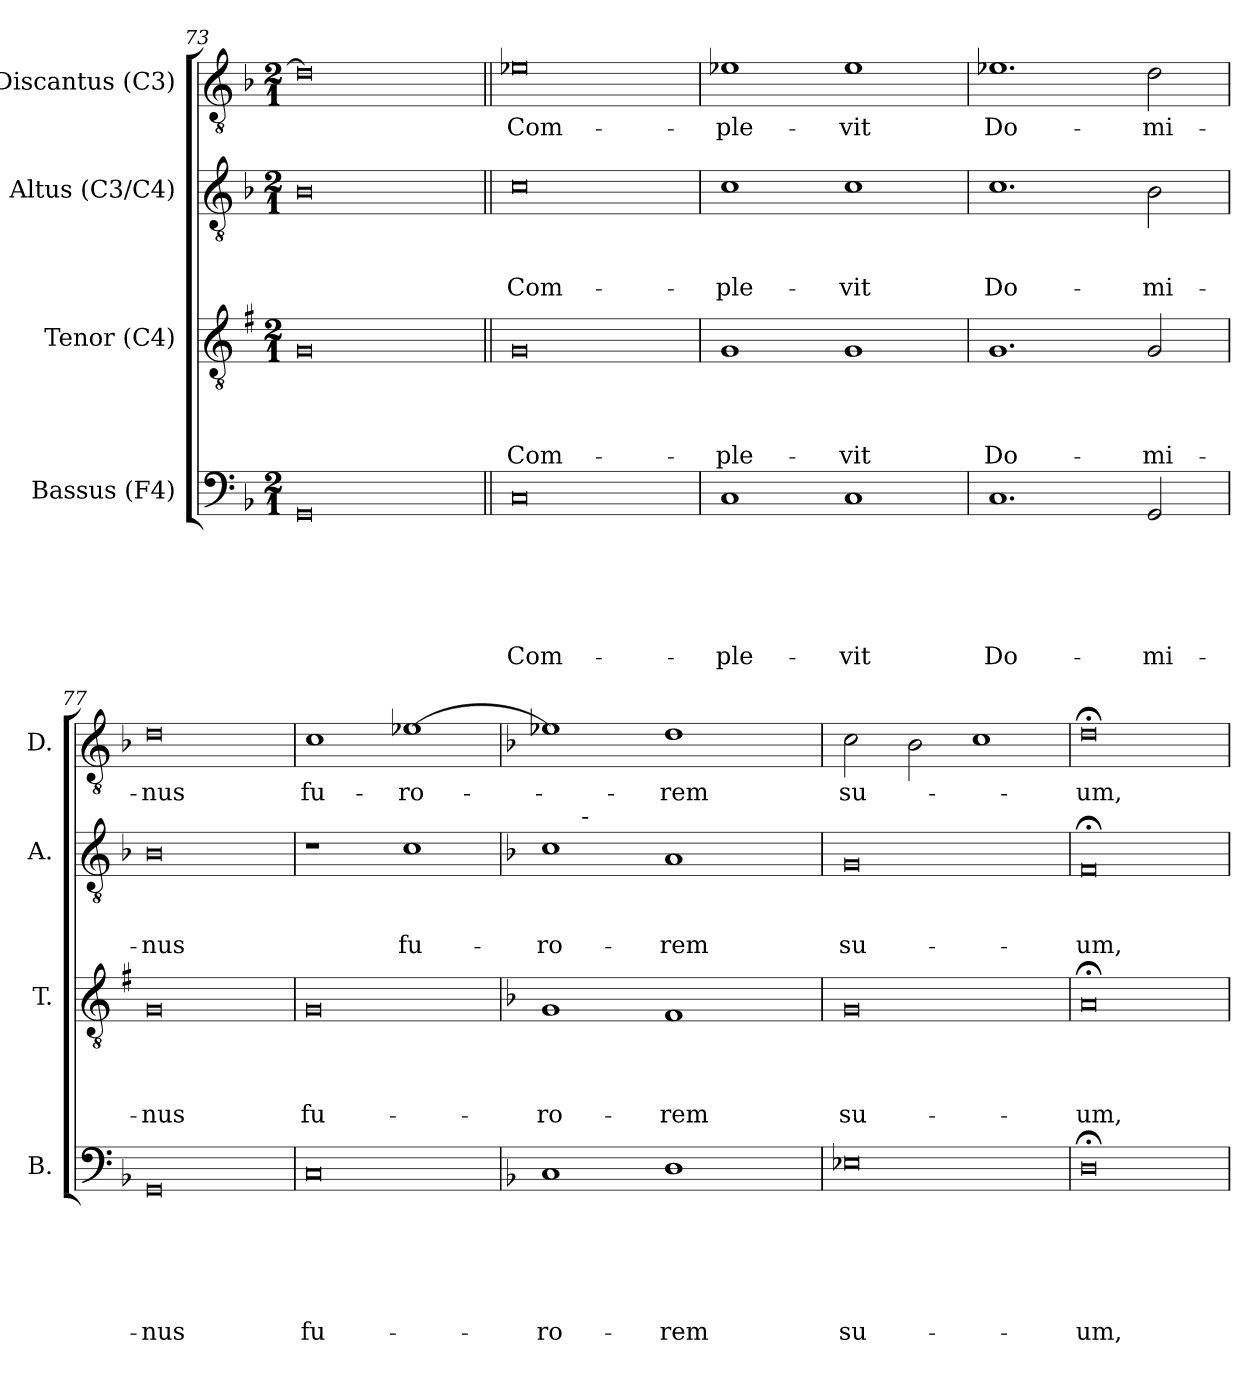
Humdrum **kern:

**kern	**text	**text	**text	**text	**text	**text	**kern	**text	**text	**text	**text	**kern	**text	**text	**text	**kern	**text
*part4	*part4	*part4	*part4	*part4	*part4	*part4	*part3	*part3	*part3	*part3	*part3	*part2	*part2	*part2	*part2	*part1	*part1
*staff4	*staff4	*staff4	*staff4	*staff4	*staff4	*staff4	*staff3	*staff3	*staff3	*staff3	*staff3	*staff2	*staff2	*staff2	*staff2	*staff1	*staff1
*I"Bassus (F4)	*	*	*	*	*	*	*I"Tenor (C4)	*	*	*	*	*I"Altus (C3/C4)	*	*	*	*I"Discantus (C3)	*
*I'B.	*	*	*	*	*	*	*I'T.	*	*	*	*	*I'A.	*	*	*	*I'D.	*
*clefF4	*	*	*	*	*	*	*clefGv2	*	*	*	*	*clefGv2	*	*	*	*clefGv2	*
*k[b-]	*	*	*	*	*	*	*k[f#]	*	*	*	*	*k[b-]	*	*	*	*k[b-]	*
*F:	*	*	*	*	*	*	*G:	*	*	*	*	*F:	*	*	*	*F:	*
*M2/1	*	*	*	*	*	*	*M2/1	*	*	*	*	*M2/1	*	*	*	*M2/1	*
=73	=73	=73	=73	=73	=73	=73	=73	=73	=73	=73	=73	=73	=73	=73	=73	=73	=73
0GG	.	.	.	.	.	.	0G	.	.	.	.	0B-	.	.	.	0d]	.
=74||	=74||	=74||	=74||	=74||	=74||	=74||	=74||	=74||	=74||	=74||	=74||	=74||	=74||	=74||	=74||	=74||	=74||
!	!	!	!	!	!	!LO:LY:b	!	!	!	!	!LO:LY:b	!	!	!	!LO:LY:b	!	!LO:LY:b
0C	.	.	.	.	.	Com-	0G	.	.	.	Com-	0c	.	.	Com-	0e-X	Com-
=75	=75	=75	=75	=75	=75	=75	=75	=75	=75	=75	=75	=75	=75	=75	=75	=75	=75
!	!	!	!	!	!	!LO:LY:b	!	!	!	!	!LO:LY:b	!	!	!	!LO:LY:b	!	!LO:LY:b
1C	.	.	.	.	.	-ple-	1G	.	.	.	-ple-	1c	.	.	-ple-	1e-X	-ple-
!	!	!	!	!	!	!LO:LY:b	!	!	!	!	!LO:LY:b	!	!	!	!LO:LY:b	!	!LO:LY:b
1C	.	.	.	.	.	-vit	1G	.	.	.	-vit	1c	.	.	-vit	1e-	-vit
=76	=76	=76	=76	=76	=76	=76	=76	=76	=76	=76	=76	=76	=76	=76	=76	=76	=76
!	!	!	!	!	!	!LO:LY:b	!	!	!	!	!LO:LY:b	!	!	!	!LO:LY:b	!	!LO:LY:b
1.C	.	.	.	.	.	Do-	1.G	.	.	.	Do-	1.c	.	.	Do-	1.e-X	Do-
!	!	!	!	!	!	!LO:LY:b	!	!	!	!	!LO:LY:b	!	!	!	!LO:LY:b	!	!LO:LY:b
2GG/	.	.	.	.	.	-mi-	2G/	.	.	.	-mi-	2B-\	.	.	-mi-	2d\	-mi-
=77	=77	=77	=77	=77	=77	=77	=77	=77	=77	=77	=77	=77	=77	=77	=77	=77	=77
!	!	!	!	!	!	!LO:LY:b	!	!	!	!	!LO:LY:b	!	!	!	!LO:LY:b	!	!LO:LY:b
0GG	.	.	.	.	.	-nus	0G	.	.	.	-nus	0B-	.	.	-nus	0d	-nus
=78	=78	=78	=78	=78	=78	=78	=78	=78	=78	=78	=78	=78	=78	=78	=78	=78	=78
!	!	!	!	!	!	!LO:LY:b:rj	!	!	!	!	!LO:LY:b:rj	!	!	!	!	!	!LO:LY:b
0C	.	.	.	.	.	fu-	0G	.	.	.	fu-	1r	.	.	.	1c	fu-
!	!	!	!	!	!	!	!	!	!	!	!	!	!	!	!LO:LY:b	!	!LO:LY:b
.	.	.	.	.	.	.	.	.	.	.	.	1c	.	.	fu-	[<1e-	-ro-
!!LO:LB:g=z
=79	=79	=79	=79	=79	=79	=79	=79	=79	=79	=79	=79	=79	=79	=79	=79	=79	=79
*	*	*	*	*	*	*	*k[b-]	*	*	*	*	*	*	*	*	*	*
*	*	*	*	*	*	*	*F:	*	*	*	*	*	*	*	*	*	*
!	!	!	!	!	!	!LO:LY:b	!	!	!	!	!LO:LY:b	!	!	!	!LO:LY:b	!	!
*	*	*	*	*	*	*	*	*	*	*	*	*^	*	*	*	*	*
1C	.	.	.	.	.	-ro-	1G	.	.	.	-ro-	1c	8..ryy	.	.	-ro-	1e-X]	.
!	!	!	!	!	!	!	!	!	!	!	!	!	!LO:TX:a:t=-	!	!	!	!	!
.	.	.	.	.	.	.	.	.	.	.	.	.	1ryy	.	.	.	.	.
!	!	!	!	!	!	!LO:LY:b	!	!	!	!	!LO:LY:b	!	!	!	!	!LO:LY:b	!	!LO:LY:b
1D	.	.	.	.	.	-rem	1F	.	.	.	-rem	1A	.	.	.	-rem	1d	-rem
.	.	.	.	.	.	.	.	.	.	.	.	.	2ryy	.	.	.	.	.
.	.	.	.	.	.	.	.	.	.	.	.	.	4ryy	.	.	.	.	.
.	.	.	.	.	.	.	.	.	.	.	.	.	32ryy	.	.	.	.	.
=80	=80	=80	=80	=80	=80	=80	=80	=80	=80	=80	=80	=80	=80	=80	=80	=80	=80	=80
!	!	!	!	!	!	!LO:LY:b:rj	!	!	!	!	!LO:LY:b:rj	!	!	!	!	!LO:LY:b:rj	!	!LO:LY:b
*	*	*	*	*	*	*	*	*	*	*	*	*v	*v	*	*	*	*	*
0E-X	.	.	.	.	.	su-	0G	.	.	.	su-	0G	.	.	su-	2c\	su-
.	.	.	.	.	.	.	.	.	.	.	.	.	.	.	.	2B-\	.
.	.	.	.	.	.	.	.	.	.	.	.	.	.	.	.	1c	.
=81	=81	=81	=81	=81	=81	=81	=81	=81	=81	=81	=81	=81	=81	=81	=81	=81	=81
!	!	!	!	!	!	!LO:LY:b	!	!	!	!	!LO:LY:b	!	!	!	!LO:LY:b	!	!LO:LY:b
0D;<	.	.	.	.	.	-um,	0A;	.	.	.	-um,	0F;	.	.	-um,	0d;<	-um,
=	=	=	=	=	=	=	=	=	=	=	=	=	=	=	=	=	=
*-	*-	*-	*-	*-	*-	*-	*-	*-	*-	*-	*-	*-	*-	*-	*-	*-	*-
